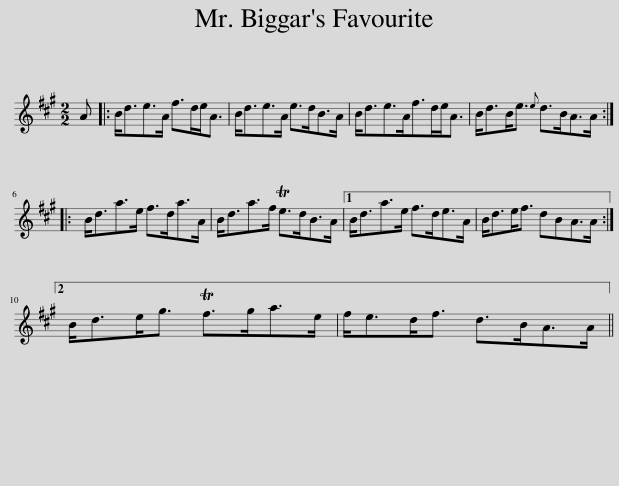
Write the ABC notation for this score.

X:1
L:1/8
M:2/2
I:linebreak $
K:A
V:1 treble
V:1
 A |: B<de>A f>de<A | B<de>A e>dB>A | B<de>Af>de<A | B<dB<e{e} d>BA>A ::$ %5
 B<da>e f>da>A | B<da>f Te>dB>A |1 B<da>e f>de>A | B<de<f dBA>A :|2$ B<de<g Tf>ga>e | %10
 f<ed<f d>BA>A || %11
